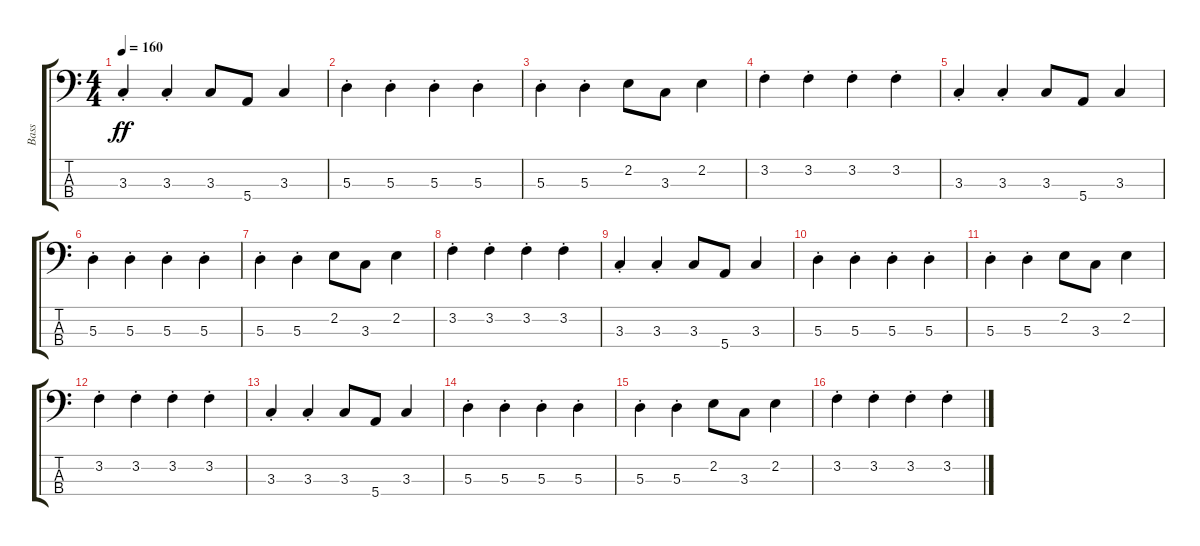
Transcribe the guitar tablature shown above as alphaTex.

\track ("Bass" "Bass") {instrument electricbassfinger}
\staff {score tabs}
\tuning (G2 D2 A1 E1) {hide}
\ts (4 4)
\tempo 160
\clef f4
\ks c
3.3{st}.4{dy ff} 3.3{st}.4 3.3.8 5.4.8 3.3.4 |
5.3{st}.4 5.3{st}.4 5.3{st}.4 5.3{st}.4 |
5.3{st}.4 5.3{st}.4 2.2.8 3.3.8 2.2.4 |
3.2{st}.4 3.2{st}.4 3.2{st}.4 3.2{st}.4 |
3.3{st}.4 3.3{st}.4 3.3.8 5.4.8 3.3.4 |
5.3{st}.4 5.3{st}.4 5.3{st}.4 5.3{st}.4 |
5.3{st}.4 5.3{st}.4 2.2.8 3.3.8 2.2.4 |
3.2{st}.4 3.2{st}.4 3.2{st}.4 3.2{st}.4 |
3.3{st}.4 3.3{st}.4 3.3.8 5.4.8 3.3.4 |
5.3{st}.4 5.3{st}.4 5.3{st}.4 5.3{st}.4 |
5.3{st}.4 5.3{st}.4 2.2.8 3.3.8 2.2.4 |
3.2{st}.4 3.2{st}.4 3.2{st}.4 3.2{st}.4 |
3.3{st}.4 3.3{st}.4 3.3.8 5.4.8 3.3.4 |
5.3{st}.4 5.3{st}.4 5.3{st}.4 5.3{st}.4 |
5.3{st}.4 5.3{st}.4 2.2.8 3.3.8 2.2.4 |
3.2{st}.4 3.2{st}.4 3.2{st}.4 3.2{st}.4
